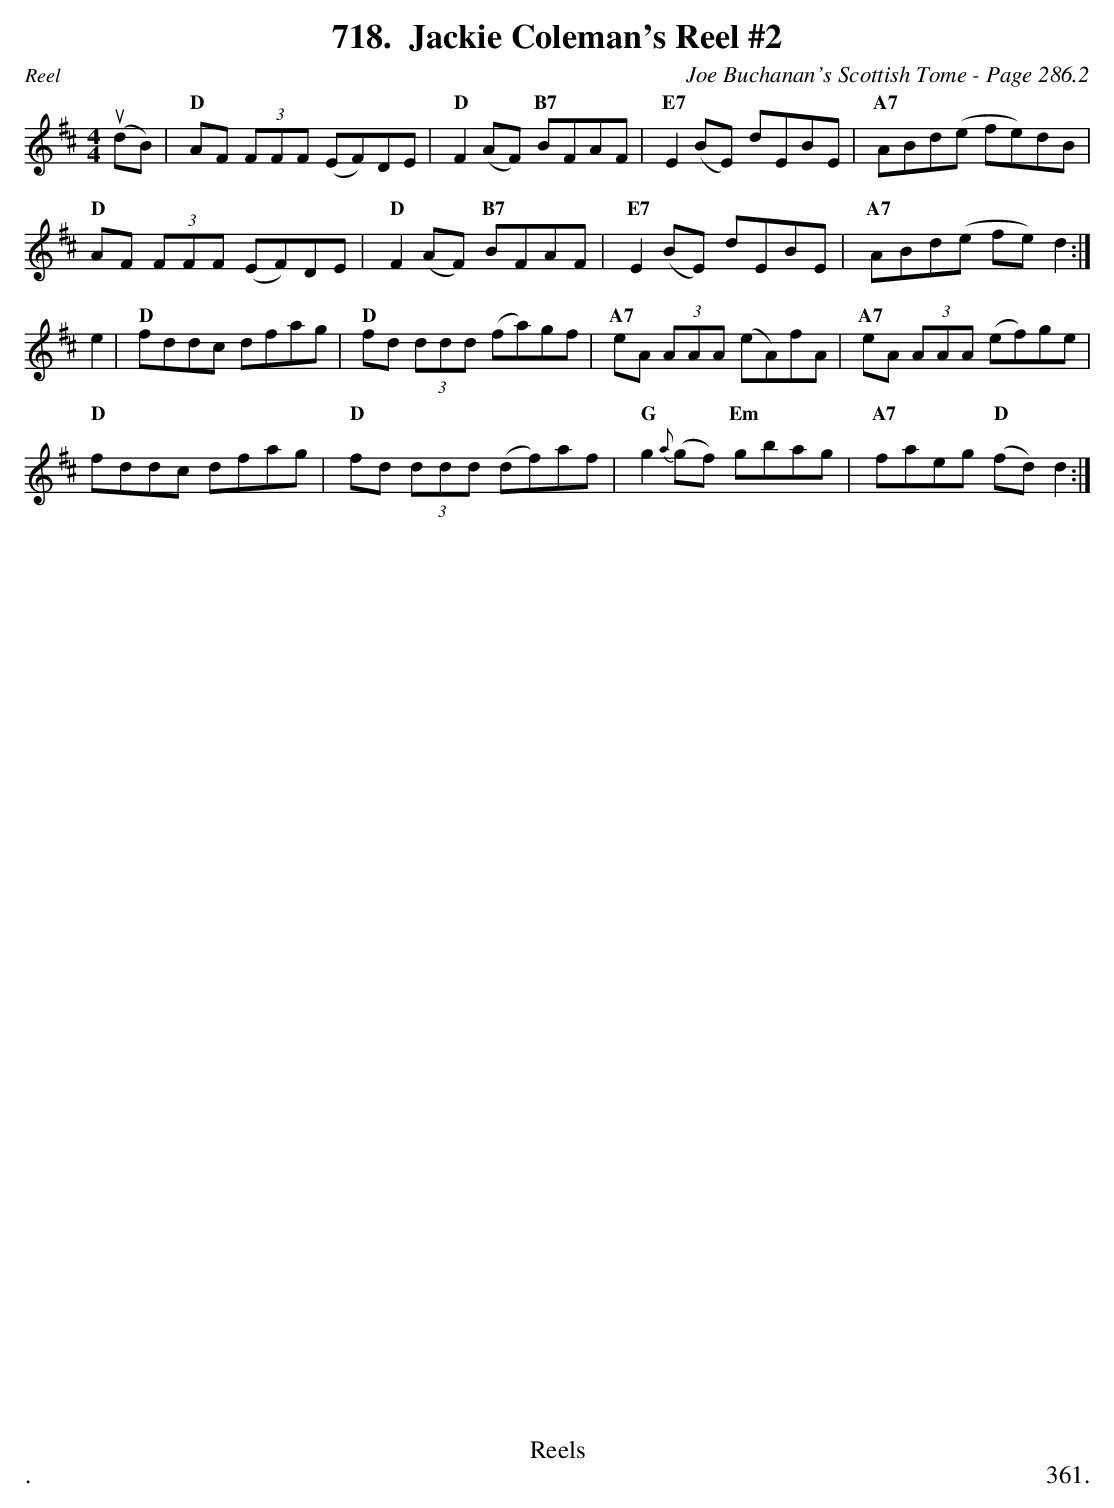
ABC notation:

X:1
T:Jackie Coleman's Reel #2
C:Joe Buchanan's Scottish Tome - Page 286.2
L:1/8
M:4/4
K:D
(udB) | "D"AF (3FFF (EF)DE | "D"F2 (AF) "B7"BFAF | "E7"E2 (BE) dEBE | "A7"ABd(e fe)dB |
"D"AF (3FFF (EF)DE | "D"F2 (AF) "B7"BFAF | "E7"E2 (BE) dEBE | "A7"ABd(e fe) d2 :|
e2 | "D"fddc dfag | "D"fd (3ddd (fa)gf | "A7"eA (3AAA (eA)fA | "A7"eA (3AAA (ef)ge |
"D"fddc dfag | "D"fd (3ddd (df)af | "G"g2 {a}(gf) "Em"gbag | "A7"faeg "D"(fd) d2 :|
